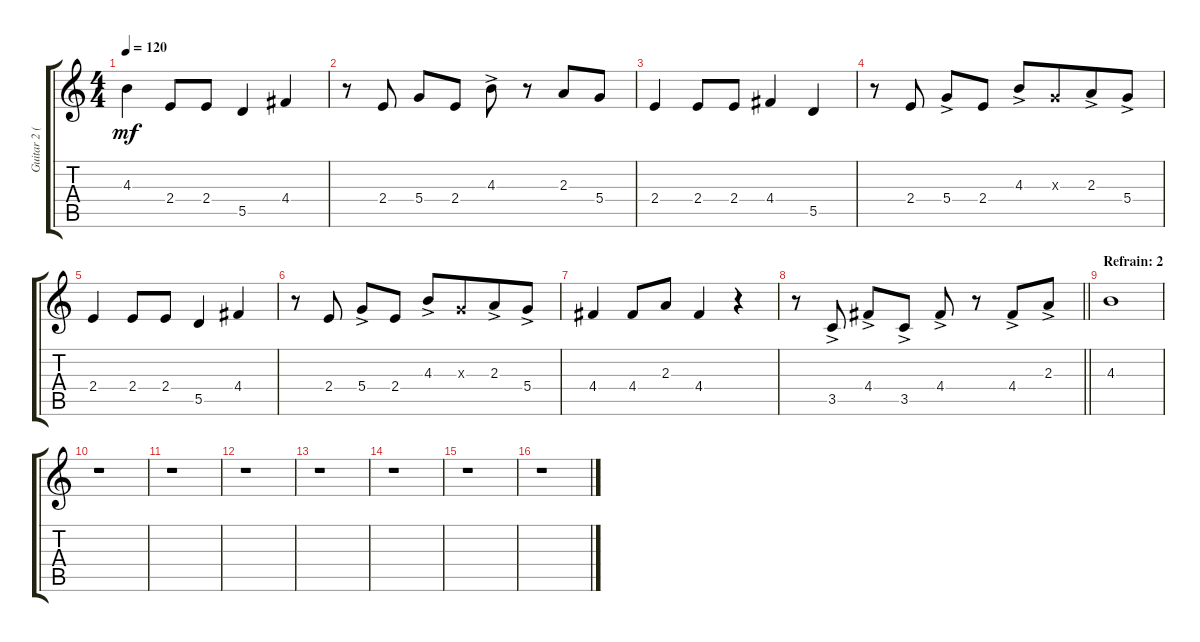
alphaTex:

\track ("Guitar 2 (AE)" "Guitar 2 (") {instrument acousticguitarsteel}
\staff {score tabs}
\tuning (E4 B3 G3 D3 A2 E2) {hide}
\ts (4 4)
\tempo 120
\clef g2
\ks c
4.3.4{dy mf} 2.4.8 2.4.8 5.5.4 4.4.4 |
r.8 2.4.8 5.4.8{beam merge} 2.4.8 4.3{ac}.8 r.8{beam merge} 2.3.8 5.4.8 |
2.4.4 2.4.8 2.4.8 4.4.4 5.5.4 |
r.8 2.4.8 5.4{ac}.8{beam merge} 2.4.8 4.3{ac}.8 0.3{x}.8{beam merge} 2.3{ac}.8 5.4{ac}.8 |
2.4.4 2.4.8 2.4.8 5.5.4 4.4.4 |
r.8 2.4.8 5.4{ac}.8{beam merge} 2.4.8 4.3{ac}.8 0.3{x}.8{beam merge} 2.3{ac}.8 5.4{ac}.8 |
4.4.4 4.4.8 2.3.8 4.4.4 r.4 |
\barLineRight lightlight
r.8 3.5{ac}.8 4.4{ac}.8 3.5{ac}.8 4.4{ac}.8 r.8{beam merge} 4.4{ac}.8 2.3{ac}.8 |
\section ("" "Refrain: 2")
4.3.1 |
r.1 |
r.1 |
r.1 |
r.1 |
r.1 |
r.1 |
r.1
